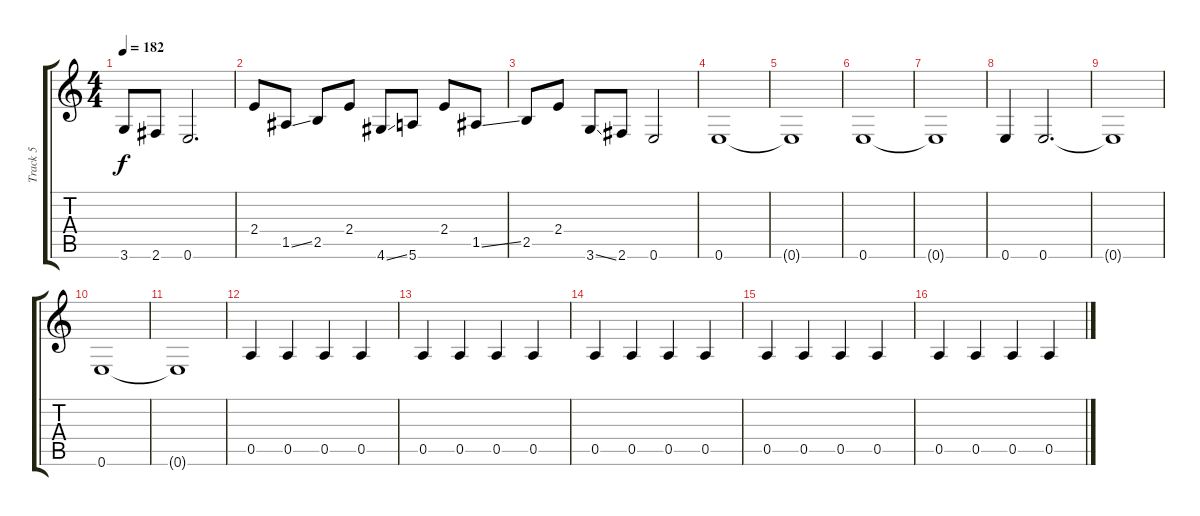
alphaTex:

\track ("Track 5" "Track 5") {instrument electricbasspick}
\staff {score tabs}
\tuning (E4 B3 G3 D3 A2 E2) {hide}
\ts (4 4)
\tempo 182
\clef g2
\ks c
3.6.8{dy f} 2.6.8 0.6.2{d} |
2.4.8 1.5{ss}.8 2.5.8 2.4.8 4.6{ss}.8 5.6.8 2.4.8 1.5{ss}.8 |
2.5.8 2.4.8 3.6{ss}.8 2.6.8 0.6.2 |
0.6.1 |
0.6{t}.1 |
0.6.1 |
0.6{t}.1 |
0.6.4 0.6.2{d} |
0.6{t}.1 |
0.6.1 |
0.6{t}.1 |
0.5.4{volume 4} 0.5.4 0.5.4 0.5.4 |
0.5.4 0.5.4 0.5.4 0.5.4 |
0.5.4 0.5.4 0.5.4 0.5.4 |
0.5.4 0.5.4 0.5.4 0.5.4 |
0.5.4 0.5.4 0.5.4 0.5.4
